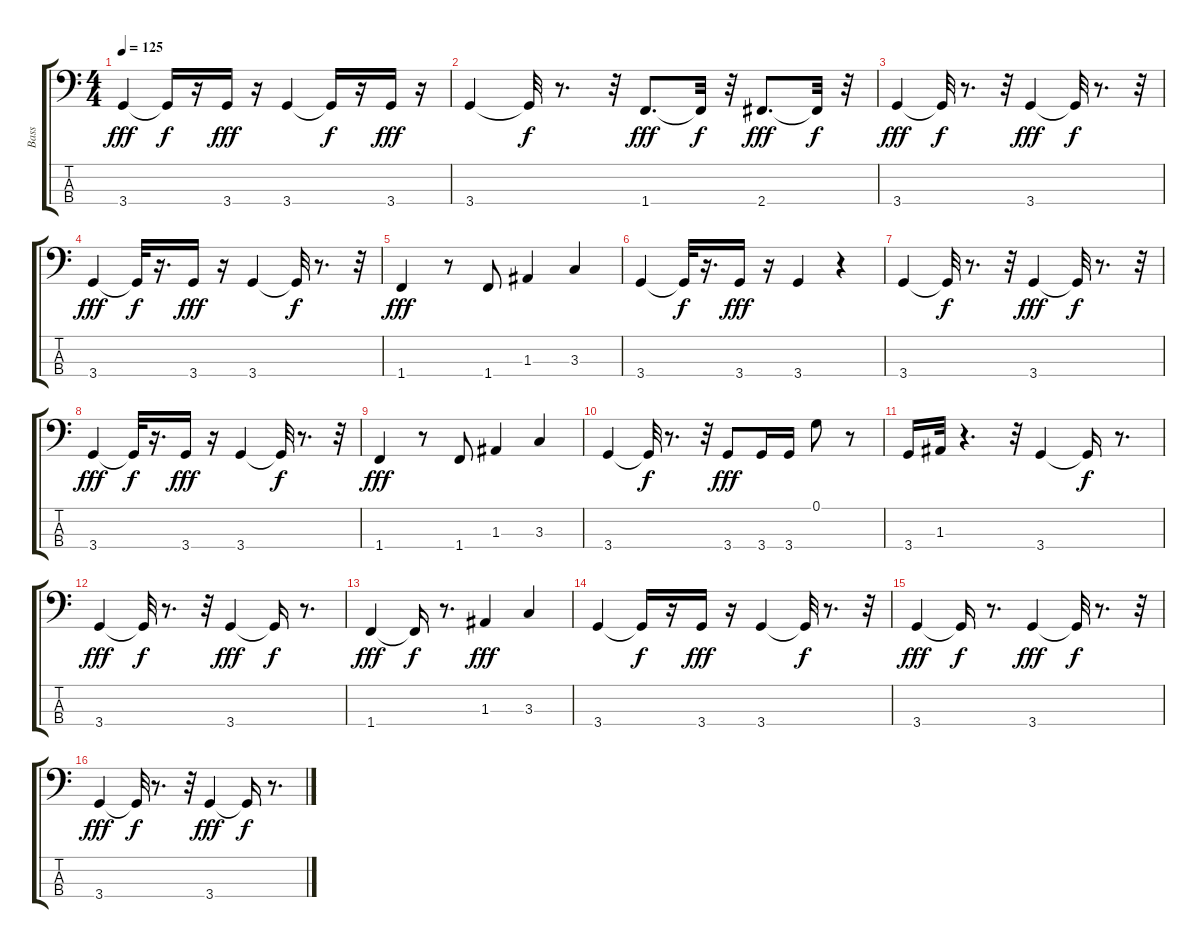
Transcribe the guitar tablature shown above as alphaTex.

\track ("Bass" "Bass") {instrument electricbassfinger}
\staff {score tabs}
\tuning (G2 D2 A1 E1) {hide}
\ts (4 4)
\tempo 125
\clef f4
\ks c
3.4.4{dy fff} 3.4{t}.16{dy f} r.16 3.4.16{dy fff} r.16 3.4.4 3.4{t}.16{dy f} r.16 3.4.16{dy fff} r.16 |
3.4.4 3.4{t}.32{dy f} r.8{d} r.32 1.4.8{d dy fff} 1.4{t}.32{dy f} r.32 2.4.8{d dy fff} 2.4{t}.32{dy f} r.32 |
3.4.4{dy fff} 3.4{t}.32{dy f} r.8{d} r.32 3.4.4{dy fff} 3.4{t}.32{dy f} r.8{d} r.32 |
3.4.4{dy fff} 3.4{t}.32{dy f} r.16{d} 3.4.16{dy fff} r.16 3.4.4 3.4{t}.32{dy f} r.8{d} r.32 |
1.4.4{dy fff} r.8 1.4.8 1.3.4 3.3.4 |
3.4.4 3.4{t}.32{dy f} r.16{d} 3.4.16{dy fff} r.16 3.4.4 r.4 |
3.4.4 3.4{t}.32{dy f} r.8{d} r.32 3.4.4{dy fff} 3.4{t}.32{dy f} r.8{d} r.32 |
3.4.4{dy fff} 3.4{t}.32{dy f} r.16{d} 3.4.16{dy fff} r.16 3.4.4 3.4{t}.32{dy f} r.8{d} r.32 |
1.4.4{dy fff} r.8 1.4.8 1.3.4 3.3.4 |
3.4.4 3.4{t}.32{dy f} r.8{d} r.32 3.4.8{dy fff} 3.4.16 3.4.16 0.1.8 r.8 |
3.4.16 1.3.32 r.4{d} r.32 3.4.4 3.4{t}.16{dy f} r.8{d} |
3.4.4{dy fff} 3.4{t}.32{dy f} r.8{d} r.32 3.4.4{dy fff} 3.4{t}.16{dy f} r.8{d} |
1.4.4{dy fff} 1.4{t}.16{dy f} r.8{d} 1.3.4{dy fff} 3.3.4 |
3.4.4 3.4{t}.16{dy f} r.16 3.4.16{dy fff} r.16 3.4.4 3.4{t}.32{dy f} r.8{d} r.32 |
3.4.4{dy fff} 3.4{t}.16{dy f} r.8{d} 3.4.4{dy fff} 3.4{t}.32{dy f} r.8{d} r.32 |
3.4.4{dy fff} 3.4{t}.32{dy f} r.8{d} r.32 3.4.4{dy fff} 3.4{t}.16{dy f} r.8{d}
